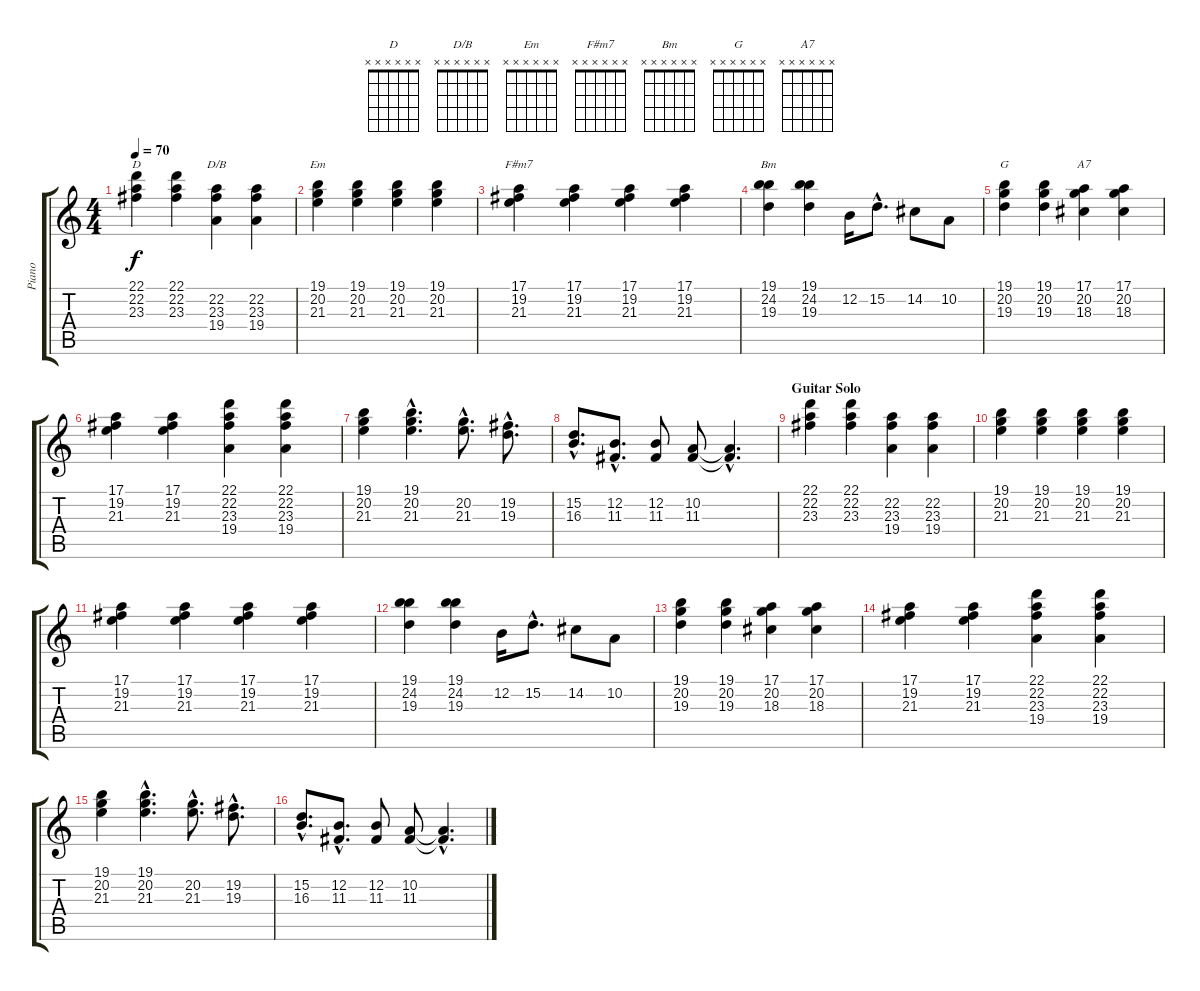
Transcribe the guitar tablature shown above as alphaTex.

\track ("Piano" "Piano") {instrument brightacousticpiano}
\staff {score tabs}
\tuning (E4 B3 G3 D3 A2 E2) {hide}
\chord ("D" x x x x x x)
\chord ("D/B" x x x x x x)
\chord ("Em" x x x x x x)
\chord ("F#m7" x x x x x x)
\chord ("Bm" x x x x x x)
\chord ("G" x x x x x x)
\chord ("A7" x x x x x x)
\ts (4 4)
\tempo 70
\clef g2
\ks c
(22.1 22.2 23.3).4{ch "D" dy f} (22.1 22.2 23.3).4 (22.2 23.3 19.4).4{ch "D/B"} (22.2 23.3 19.4).4 |
(19.1 20.2 21.3).4{ch "Em"} (19.1 20.2 21.3).4 (19.1 20.2 21.3).4 (19.1 20.2 21.3).4 |
(17.1 19.2 21.3).4{ch "F#m7"} (17.1 19.2 21.3).4 (17.1 19.2 21.3).4 (17.1 19.2 21.3).4 |
(19.1 24.2 19.3).4{ch "Bm"} (19.1 24.2 19.3).4 12.2.16{volume 13} 15.2{hac}.8{d} 14.2.8 10.2.8 |
(19.1 20.2 19.3).4{ch "G" volume 10} (19.1 20.2 19.3).4 (17.1 20.2 18.3).4{ch "A7"} (17.1 20.2 18.3).4 |
(17.1 19.2 21.3).4 (17.1 19.2 21.3).4 (22.1 22.2 23.3 19.4).4 (22.1 22.2 23.3 19.4).4 |
(19.1 20.2 21.3).4 (19.1{hac} 20.2{hac} 21.3{hac}).4{d} (20.2{hac} 21.3{hac}).8{d} (19.2{hac} 19.3{hac}).8{d} |
(15.2{hac} 16.3{hac}).8{d} (12.2{hac} 11.3{hac}).8{d} (12.2 11.3).8 (10.2 11.3).8 (10.2{hac t} 11.3{hac t}).4{d} |
\section ("" "Guitar Solo")
(22.1 22.2 23.3).4 (22.1 22.2 23.3).4 (22.2 23.3 19.4).4 (22.2 23.3 19.4).4 |
(19.1 20.2 21.3).4 (19.1 20.2 21.3).4 (19.1 20.2 21.3).4 (19.1 20.2 21.3).4 |
(17.1 19.2 21.3).4 (17.1 19.2 21.3).4 (17.1 19.2 21.3).4 (17.1 19.2 21.3).4 |
(19.1 24.2 19.3).4 (19.1 24.2 19.3).4 12.2.16{volume 13} 15.2{hac}.8{d} 14.2.8 10.2.8 |
(19.1 20.2 19.3).4{volume 10} (19.1 20.2 19.3).4 (17.1 20.2 18.3).4 (17.1 20.2 18.3).4 |
(17.1 19.2 21.3).4 (17.1 19.2 21.3).4 (22.1 22.2 23.3 19.4).4 (22.1 22.2 23.3 19.4).4 |
(19.1 20.2 21.3).4 (19.1{hac} 20.2{hac} 21.3{hac}).4{d} (20.2{hac} 21.3{hac}).8{d} (19.2{hac} 19.3{hac}).8{d} |
(15.2{hac} 16.3{hac}).8{d} (12.2{hac} 11.3{hac}).8{d} (12.2 11.3).8 (10.2 11.3).8 (10.2{hac t} 11.3{hac t}).4{d}
